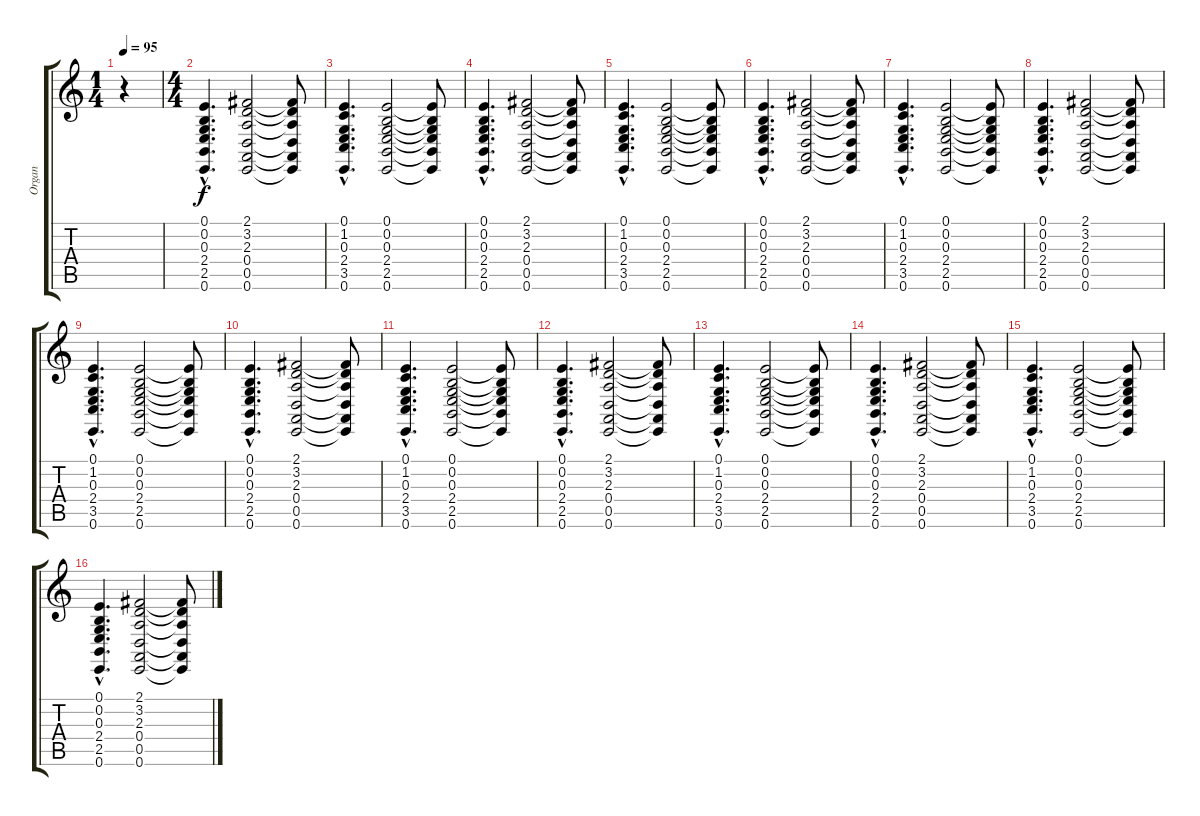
\track ("Organ" "Organ") {instrument rockorgan}
\staff {score tabs}
\tuning (E4 B3 G3 D3 A2 E2) {hide}
\ts (1 4)
\tempo 95
\clef g2
\ks c
r.4{dy f instrument rockorgan} |
\ts (4 4)
(0.1{hac} 0.2{hac} 0.3{hac} 2.4{hac} 2.5{hac} 0.6{hac}).4{d} (2.1 3.2 2.3 0.4 0.5 0.6).2 (2.1{t} 3.2{t} 2.3{t} 0.4{t} 0.5{t} 0.6{t}).8 |
(0.1{hac} 1.2{hac} 0.3{hac} 2.4{hac} 3.5{hac} 0.6{hac}).4{d} (0.1 0.2 0.3 2.4 2.5 0.6).2 (0.1{t} 0.2{t} 0.3{t} 2.4{t} 2.5{t} 0.6{t}).8 |
(0.1{hac} 0.2{hac} 0.3{hac} 2.4{hac} 2.5{hac} 0.6{hac}).4{d} (2.1 3.2 2.3 0.4 0.5 0.6).2 (2.1{t} 3.2{t} 2.3{t} 0.4{t} 0.5{t} 0.6{t}).8 |
(0.1{hac} 1.2{hac} 0.3{hac} 2.4{hac} 3.5{hac} 0.6{hac}).4{d} (0.1 0.2 0.3 2.4 2.5 0.6).2 (0.1{t} 0.2{t} 0.3{t} 2.4{t} 2.5{t} 0.6{t}).8 |
(0.1{hac} 0.2{hac} 0.3{hac} 2.4{hac} 2.5{hac} 0.6{hac}).4{d} (2.1 3.2 2.3 0.4 0.5 0.6).2 (2.1{t} 3.2{t} 2.3{t} 0.4{t} 0.5{t} 0.6{t}).8 |
(0.1{hac} 1.2{hac} 0.3{hac} 2.4{hac} 3.5{hac} 0.6{hac}).4{d} (0.1 0.2 0.3 2.4 2.5 0.6).2 (0.1{t} 0.2{t} 0.3{t} 2.4{t} 2.5{t} 0.6{t}).8 |
(0.1{hac} 0.2{hac} 0.3{hac} 2.4{hac} 2.5{hac} 0.6{hac}).4{d} (2.1 3.2 2.3 0.4 0.5 0.6).2 (2.1{t} 3.2{t} 2.3{t} 0.4{t} 0.5{t} 0.6{t}).8 |
(0.1{hac} 1.2{hac} 0.3{hac} 2.4{hac} 3.5{hac} 0.6{hac}).4{d} (0.1 0.2 0.3 2.4 2.5 0.6).2 (0.1{t} 0.2{t} 0.3{t} 2.4{t} 2.5{t} 0.6{t}).8 |
(0.1{hac} 0.2{hac} 0.3{hac} 2.4{hac} 2.5{hac} 0.6{hac}).4{d} (2.1 3.2 2.3 0.4 0.5 0.6).2 (2.1{t} 3.2{t} 2.3{t} 0.4{t} 0.5{t} 0.6{t}).8 |
(0.1{hac} 1.2{hac} 0.3{hac} 2.4{hac} 3.5{hac} 0.6{hac}).4{d} (0.1 0.2 0.3 2.4 2.5 0.6).2 (0.1{t} 0.2{t} 0.3{t} 2.4{t} 2.5{t} 0.6{t}).8 |
(0.1{hac} 0.2{hac} 0.3{hac} 2.4{hac} 2.5{hac} 0.6{hac}).4{d} (2.1 3.2 2.3 0.4 0.5 0.6).2 (2.1{t} 3.2{t} 2.3{t} 0.4{t} 0.5{t} 0.6{t}).8 |
(0.1{hac} 1.2{hac} 0.3{hac} 2.4{hac} 3.5{hac} 0.6{hac}).4{d} (0.1 0.2 0.3 2.4 2.5 0.6).2 (0.1{t} 0.2{t} 0.3{t} 2.4{t} 2.5{t} 0.6{t}).8 |
(0.1{hac} 0.2{hac} 0.3{hac} 2.4{hac} 2.5{hac} 0.6{hac}).4{d} (2.1 3.2 2.3 0.4 0.5 0.6).2 (2.1{t} 3.2{t} 2.3{t} 0.4{t} 0.5{t} 0.6{t}).8 |
(0.1{hac} 1.2{hac} 0.3{hac} 2.4{hac} 3.5{hac} 0.6{hac}).4{d} (0.1 0.2 0.3 2.4 2.5 0.6).2 (0.1{t} 0.2{t} 0.3{t} 2.4{t} 2.5{t} 0.6{t}).8 |
(0.1{hac} 0.2{hac} 0.3{hac} 2.4{hac} 2.5{hac} 0.6{hac}).4{d} (2.1 3.2 2.3 0.4 0.5 0.6).2 (2.1{t} 3.2{t} 2.3{t} 0.4{t} 0.5{t} 0.6{t}).8
